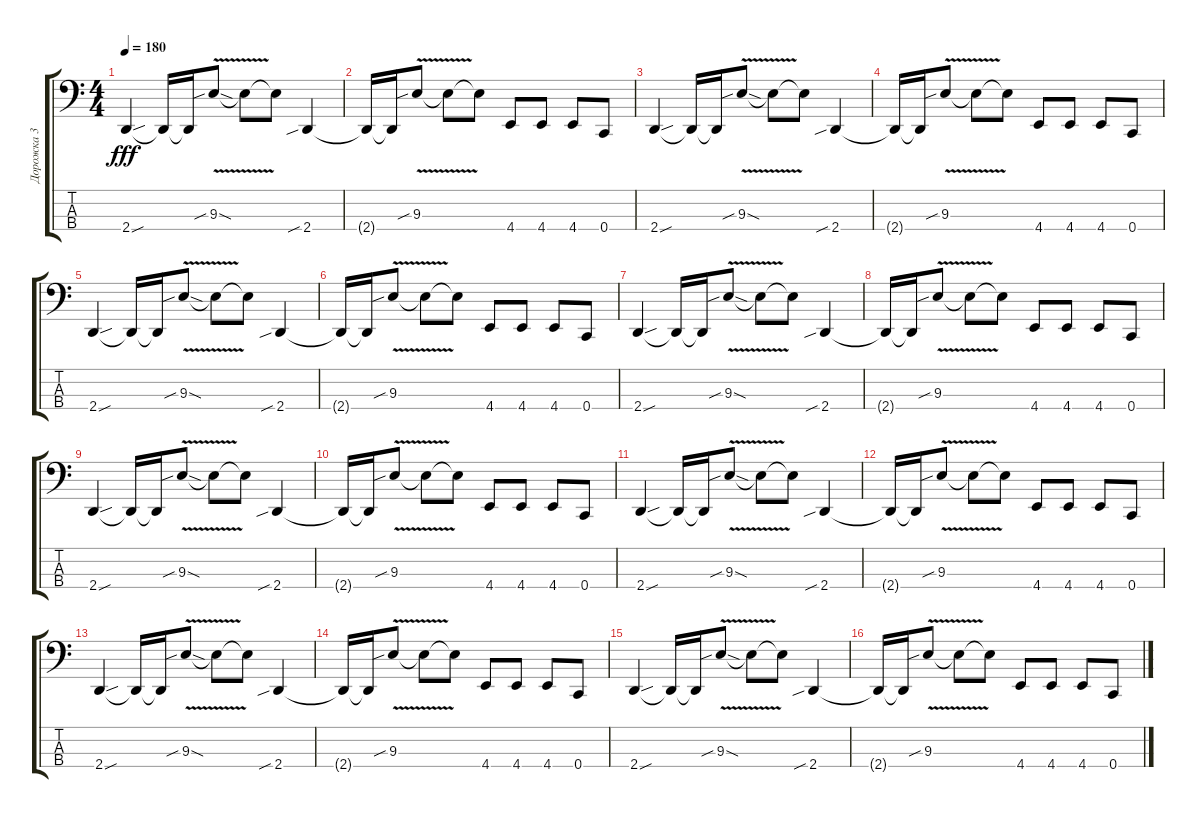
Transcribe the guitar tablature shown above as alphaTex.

\track ("Дорожка 3" "Дорожка 3") {instrument electricbasspick}
\staff {score tabs}
\tuning (F2 C2 G1 C1) {hide}
\ts (4 4)
\tempo 180
\clef f4
\ks c
2.4{sou}.4{dy fff} 2.4{t}.16 2.4{t}.16 9.3{v sib sod}.8 9.3{t}.8 9.3{t}.8 2.4{sib}.4 |
2.4{t}.16 2.4{t}.16 9.3{v sib}.8 9.3{t}.8 9.3{t}.8 4.4.8 4.4.8 4.4.8 0.4.8 |
2.4{sou}.4 2.4{t}.16 2.4{t}.16 9.3{v sib sod}.8 9.3{t}.8 9.3{t}.8 2.4{sib}.4 |
2.4{t}.16 2.4{t}.16 9.3{v sib}.8 9.3{t}.8 9.3{t}.8 4.4.8 4.4.8 4.4.8 0.4.8 |
2.4{sou}.4 2.4{t}.16 2.4{t}.16 9.3{v sib sod}.8 9.3{t}.8 9.3{t}.8 2.4{sib}.4 |
2.4{t}.16 2.4{t}.16 9.3{v sib}.8 9.3{t}.8 9.3{t}.8 4.4.8 4.4.8 4.4.8 0.4.8 |
2.4{sou}.4 2.4{t}.16 2.4{t}.16 9.3{v sib sod}.8 9.3{t}.8 9.3{t}.8 2.4{sib}.4 |
2.4{t}.16 2.4{t}.16 9.3{v sib}.8 9.3{t}.8 9.3{t}.8 4.4.8 4.4.8 4.4.8 0.4.8 |
2.4{sou}.4 2.4{t}.16 2.4{t}.16 9.3{v sib sod}.8 9.3{t}.8 9.3{t}.8 2.4{sib}.4 |
2.4{t}.16 2.4{t}.16 9.3{v sib}.8 9.3{t}.8 9.3{t}.8 4.4.8 4.4.8 4.4.8 0.4.8 |
2.4{sou}.4 2.4{t}.16 2.4{t}.16 9.3{v sib sod}.8 9.3{t}.8 9.3{t}.8 2.4{sib}.4 |
2.4{t}.16 2.4{t}.16 9.3{v sib}.8 9.3{t}.8 9.3{t}.8 4.4.8 4.4.8 4.4.8 0.4.8 |
2.4{sou}.4 2.4{t}.16 2.4{t}.16 9.3{v sib sod}.8 9.3{t}.8 9.3{t}.8 2.4{sib}.4 |
2.4{t}.16 2.4{t}.16 9.3{v sib}.8 9.3{t}.8 9.3{t}.8 4.4.8 4.4.8 4.4.8 0.4.8 |
2.4{sou}.4 2.4{t}.16 2.4{t}.16 9.3{v sib sod}.8 9.3{t}.8 9.3{t}.8 2.4{sib}.4 |
2.4{t}.16 2.4{t}.16 9.3{v sib}.8 9.3{t}.8 9.3{t}.8 4.4.8 4.4.8 4.4.8 0.4.8
